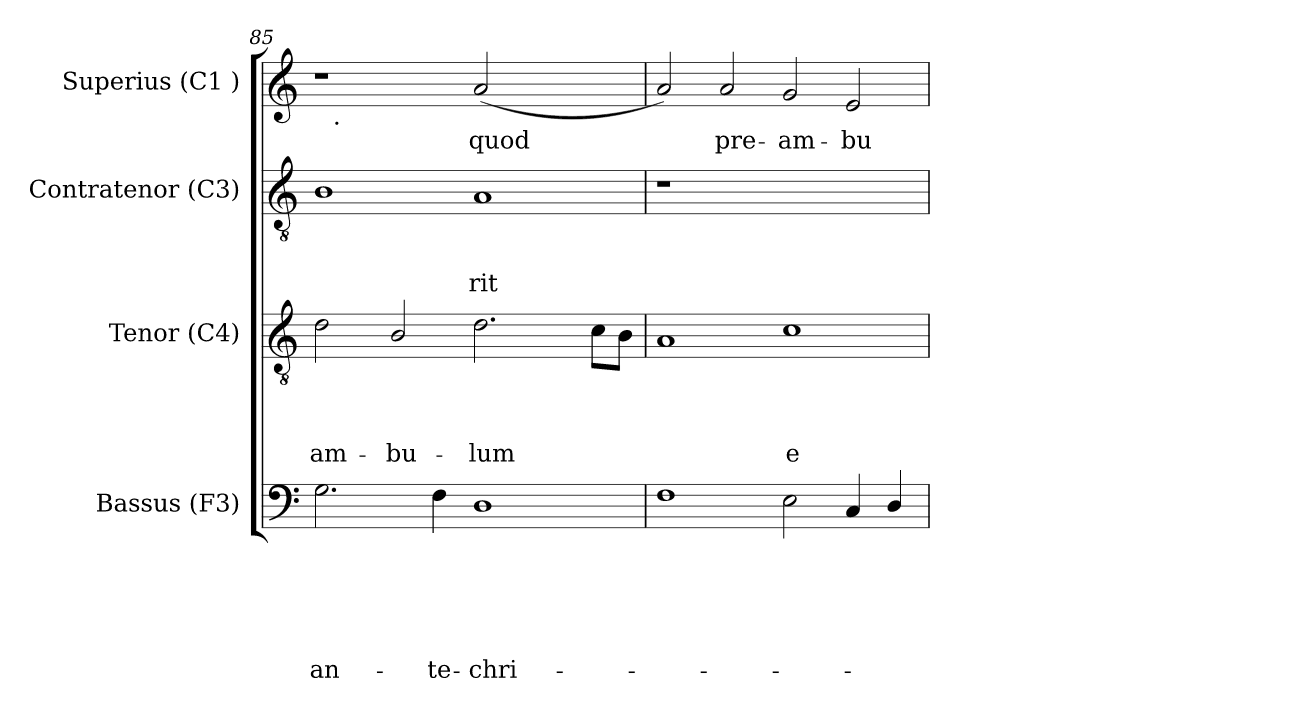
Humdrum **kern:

**kern	**text	**text	**text	**text	**text	**text	**kern	**text	**text	**text	**text	**kern	**text	**text	**text	**kern	**text
*part4	*part4	*part4	*part4	*part4	*part4	*part4	*part3	*part3	*part3	*part3	*part3	*part2	*part2	*part2	*part2	*part1	*part1
*staff4	*staff4	*staff4	*staff4	*staff4	*staff4	*staff4	*staff3	*staff3	*staff3	*staff3	*staff3	*staff2	*staff2	*staff2	*staff2	*staff1	*staff1
*I"Bassus (F3)	*	*	*	*	*	*	*I"Tenor (C4)	*	*	*	*	*I"Contratenor (C3)	*	*	*	*I"Superius (C1 )	*
*I'Bass.	*	*	*	*	*	*	*I'T.	*	*	*	*	*I'C.	*	*	*	*I'S.	*
*clefF4	*	*	*	*	*	*	*clefGv2	*	*	*	*	*clefGv2	*	*	*	*clefG2	*
*k[]	*	*	*	*	*	*	*k[]	*	*	*	*	*k[]	*	*	*	*k[]	*
*C:	*	*	*	*	*	*	*C:	*	*	*	*	*C:	*	*	*	*C:	*
=85	=85	=85	=85	=85	=85	=85	=85	=85	=85	=85	=85	=85	=85	=85	=85	=85	=85
!	!	!	!	!	!	!LO:LY:b	!	!	!	!	!LO:LY:b	!	!	!	!	!	!
*	*	*	*	*	*	*	*	*	*	*	*	*	*	*	*	*^	*
2.G\	.	.	.	.	.	an-	2d\	.	.	.	-am-	1B	.	.	.	1r	16ryy	.
!	!	!	!	!	!	!	!	!	!	!	!	!	!	!	!	!	!LO:TX:b:t=.	!
.	.	.	.	.	.	.	.	.	.	.	.	.	.	.	.	.	1ryy	.
!	!	!	!	!	!	!	!	!	!	!	!LO:LY:b	!	!	!	!	!	!	!
.	.	.	.	.	.	.	2B/	.	.	.	-bu-	.	.	.	.	.	.	.
!	!	!	!	!	!	!LO:LY:b	!	!	!	!	!	!	!	!	!	!	!	!
4F\	.	.	.	.	.	-te-	.	.	.	.	.	.	.	.	.	.	.	.
!	!	!	!	!	!	!LO:LY:b	!	!	!	!	!LO:LY:b	!	!	!	!LO:LY:b	!	!	!LO:LY:b
1D	.	.	.	.	.	-chri-	2.d\	.	.	.	-lum	1A	.	.	-rit	(<2a/	.	quod
.	.	.	.	.	.	.	.	.	.	.	.	.	.	.	.	.	2...ryy	.
.	.	.	.	.	.	.	.	.	.	.	.	.	.	.	.	2ryy	.	.
.	.	.	.	.	.	.	8c\L	.	.	.	.	.	.	.	.	.	.	.
.	.	.	.	.	.	.	8B\J	.	.	.	.	.	.	.	.	.	.	.
!!LO:PB:g=z
=86	=86	=86	=86	=86	=86	=86	=86	=86	=86	=86	=86	=86	=86	=86	=86	=86	=86	=86
!	!	!	!	!	!	!	!	!	!	!	!	!LO:N:vis=1	!	!	!	!	!	!
*	*	*	*	*	*	*	*	*	*	*	*	*	*	*	*	*v	*v	*
1F	.	.	.	.	.	.	1A	.	.	.	.	1r	.	.	.	2a/)	.
!	!	!	!	!	!	!	!	!	!	!	!	!	!	!	!	!	!LO:LY:b
.	.	.	.	.	.	.	.	.	.	.	.	.	.	.	.	2a/	pre-
!	!	!	!	!	!	!	!	!	!	!	!LO:LY:b:rj	!	!	!	!	!	!LO:LY:b
2E\	.	.	.	.	.	.	1c	.	.	.	e-	1ryy	.	.	.	2g/	-am-
!	!	!	!	!	!	!	!	!	!	!	!	!	!	!	!	!	!LO:LY:b
4C/	.	.	.	.	.	.	.	.	.	.	.	.	.	.	.	2e/	-bu-
4D/	.	.	.	.	.	.	.	.	.	.	.	.	.	.	.	.	.
=	=	=	=	=	=	=	=	=	=	=	=	=	=	=	=	=	=
*-	*-	*-	*-	*-	*-	*-	*-	*-	*-	*-	*-	*-	*-	*-	*-	*-	*-
